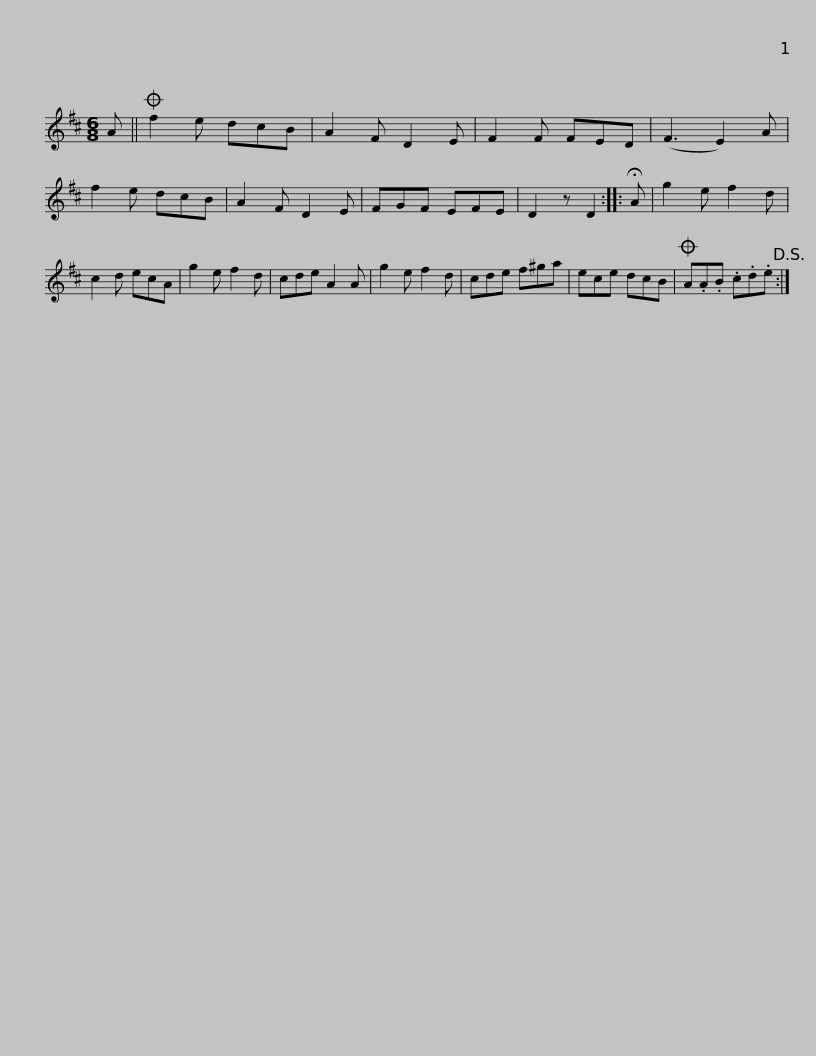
X:1
L:1/8
M:6/8
I:linebreak $
K:D
V:1 treble
V:1
 A ||O f2 e dcB | A2 F D2 E | F2 F FED | (F3 E2) A | %5
 f2 e dcB | A2 F D2 E | FGF EFE | D2 z D2 ::$ !fermata!A | %10
 g2 e f2 d | c2 d ecA | g2 e f2 d | cde A2 A | g2 e f2 d | %15
 cde f^ga | ece dcB |$O A.A.B .c.d.e!D.S.! :| %18
